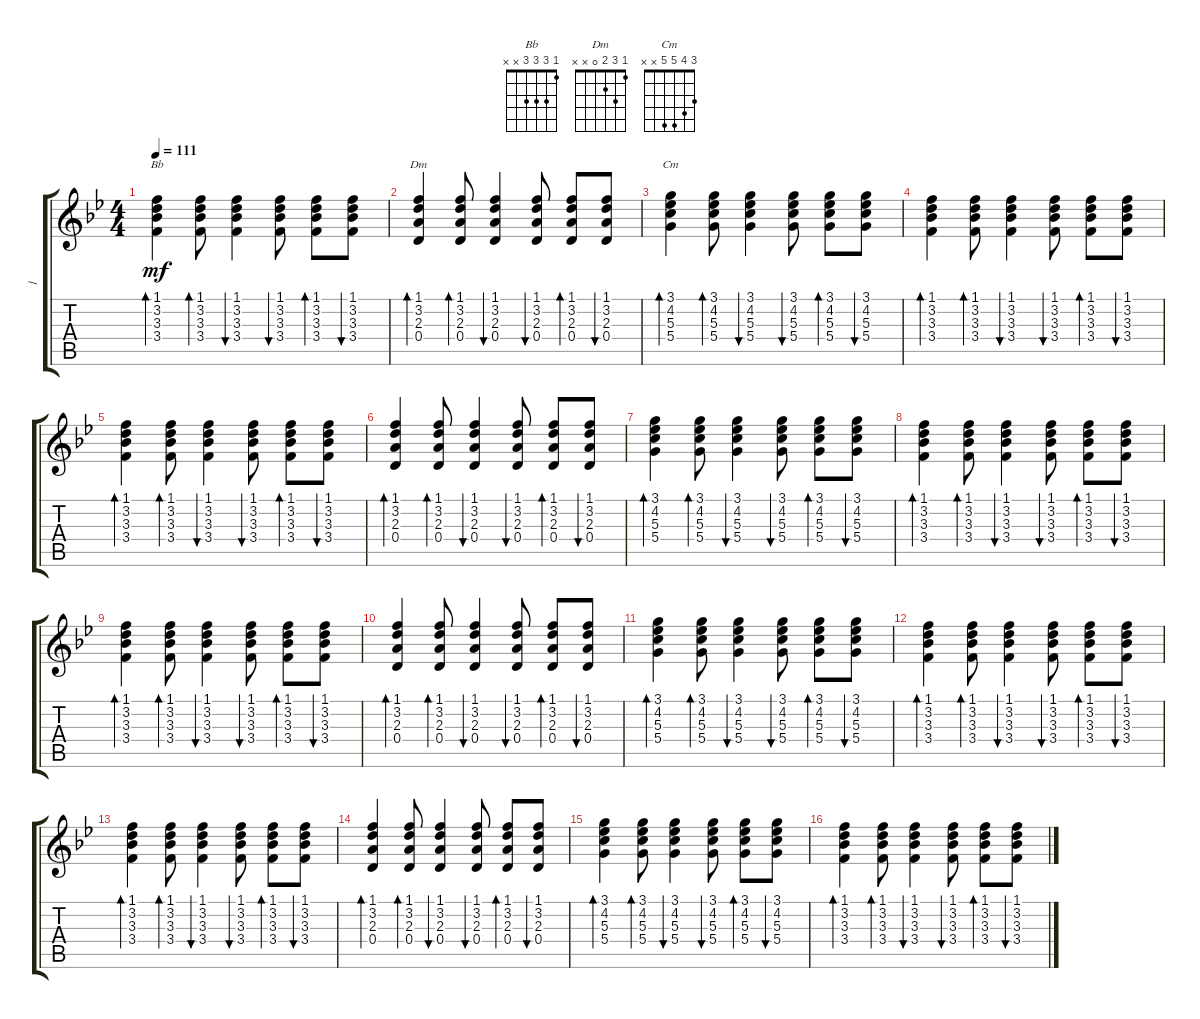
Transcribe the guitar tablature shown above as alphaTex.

\track ("1" "1") {instrument acousticguitarsteel}
\staff {score tabs}
\tuning (E4 B3 G3 D3 A2 E2) {hide}
\chord ("Bb" 1 3 3 3 x x)
\chord ("Dm" 1 3 2 0 x x)
\chord ("Cm" 3 4 5 5 x x)
\ts (4 4)
\tempo 111
\clef g2
\ks bb
(1.1 3.2 3.3 3.4).4{bd 30 ch "Bb" dy mf} (1.1 3.2 3.3 3.4).8{bd 30} (1.1 3.2 3.3 3.4).4{bu 30} (1.1 3.2 3.3 3.4).8{bu 30} (1.1 3.2 3.3 3.4).8{bd 30} (1.1 3.2 3.3 3.4).8{bu 30} |
(1.1 3.2 2.3 0.4).4{bd 30 ch "Dm"} (1.1 3.2 2.3 0.4).8{bd 30} (1.1 3.2 2.3 0.4).4{bu 30} (1.1 3.2 2.3 0.4).8{bu 30} (1.1 3.2 2.3 0.4).8{bd 30} (1.1 3.2 2.3 0.4).8{bu 30} |
(3.1 4.2 5.3 5.4).4{bd 30 ch "Cm"} (3.1 4.2 5.3 5.4).8{bd 30} (3.1 4.2 5.3 5.4).4{bu 30} (3.1 4.2 5.3 5.4).8{bu 30} (3.1 4.2 5.3 5.4).8{bd 30} (3.1 4.2 5.3 5.4).8{bu 30} |
(1.1 3.2 3.3 3.4).4{bd 30} (1.1 3.2 3.3 3.4).8{bd 30} (1.1 3.2 3.3 3.4).4{bu 30} (1.1 3.2 3.3 3.4).8{bu 30} (1.1 3.2 3.3 3.4).8{bd 30} (1.1 3.2 3.3 3.4).8{bu 30} |
(1.1 3.2 3.3 3.4).4{bd 30} (1.1 3.2 3.3 3.4).8{bd 30} (1.1 3.2 3.3 3.4).4{bu 30} (1.1 3.2 3.3 3.4).8{bu 30} (1.1 3.2 3.3 3.4).8{bd 30} (1.1 3.2 3.3 3.4).8{bu 30} |
(1.1 3.2 2.3 0.4).4{bd 30} (1.1 3.2 2.3 0.4).8{bd 30} (1.1 3.2 2.3 0.4).4{bu 30} (1.1 3.2 2.3 0.4).8{bu 30} (1.1 3.2 2.3 0.4).8{bd 30} (1.1 3.2 2.3 0.4).8{bu 30} |
(3.1 4.2 5.3 5.4).4{bd 30} (3.1 4.2 5.3 5.4).8{bd 30} (3.1 4.2 5.3 5.4).4{bu 30} (3.1 4.2 5.3 5.4).8{bu 30} (3.1 4.2 5.3 5.4).8{bd 30} (3.1 4.2 5.3 5.4).8{bu 30} |
(1.1 3.2 3.3 3.4).4{bd 30} (1.1 3.2 3.3 3.4).8{bd 30} (1.1 3.2 3.3 3.4).4{bu 30} (1.1 3.2 3.3 3.4).8{bu 30} (1.1 3.2 3.3 3.4).8{bd 30} (1.1 3.2 3.3 3.4).8{bu 30} |
(1.1 3.2 3.3 3.4).4{bd 30} (1.1 3.2 3.3 3.4).8{bd 30} (1.1 3.2 3.3 3.4).4{bu 30} (1.1 3.2 3.3 3.4).8{bu 30} (1.1 3.2 3.3 3.4).8{bd 30} (1.1 3.2 3.3 3.4).8{bu 30} |
(1.1 3.2 2.3 0.4).4{bd 30} (1.1 3.2 2.3 0.4).8{bd 30} (1.1 3.2 2.3 0.4).4{bu 30} (1.1 3.2 2.3 0.4).8{bu 30} (1.1 3.2 2.3 0.4).8{bd 30} (1.1 3.2 2.3 0.4).8{bu 30} |
(3.1 4.2 5.3 5.4).4{bd 30} (3.1 4.2 5.3 5.4).8{bd 30} (3.1 4.2 5.3 5.4).4{bu 30} (3.1 4.2 5.3 5.4).8{bu 30} (3.1 4.2 5.3 5.4).8{bd 30} (3.1 4.2 5.3 5.4).8{bu 30} |
(1.1 3.2 3.3 3.4).4{bd 30} (1.1 3.2 3.3 3.4).8{bd 30} (1.1 3.2 3.3 3.4).4{bu 30} (1.1 3.2 3.3 3.4).8{bu 30} (1.1 3.2 3.3 3.4).8{bd 30} (1.1 3.2 3.3 3.4).8{bu 30} |
(1.1 3.2 3.3 3.4).4{bd 30} (1.1 3.2 3.3 3.4).8{bd 30} (1.1 3.2 3.3 3.4).4{bu 30} (1.1 3.2 3.3 3.4).8{bu 30} (1.1 3.2 3.3 3.4).8{bd 30} (1.1 3.2 3.3 3.4).8{bu 30} |
(1.1 3.2 2.3 0.4).4{bd 30} (1.1 3.2 2.3 0.4).8{bd 30} (1.1 3.2 2.3 0.4).4{bu 30} (1.1 3.2 2.3 0.4).8{bu 30} (1.1 3.2 2.3 0.4).8{bd 30} (1.1 3.2 2.3 0.4).8{bu 30} |
(3.1 4.2 5.3 5.4).4{bd 30} (3.1 4.2 5.3 5.4).8{bd 30} (3.1 4.2 5.3 5.4).4{bu 30} (3.1 4.2 5.3 5.4).8{bu 30} (3.1 4.2 5.3 5.4).8{bd 30} (3.1 4.2 5.3 5.4).8{bu 30} |
(1.1 3.2 3.3 3.4).4{bd 30} (1.1 3.2 3.3 3.4).8{bd 30} (1.1 3.2 3.3 3.4).4{bu 30} (1.1 3.2 3.3 3.4).8{bu 30} (1.1 3.2 3.3 3.4).8{bd 30} (1.1 3.2 3.3 3.4).8{bu 30}
